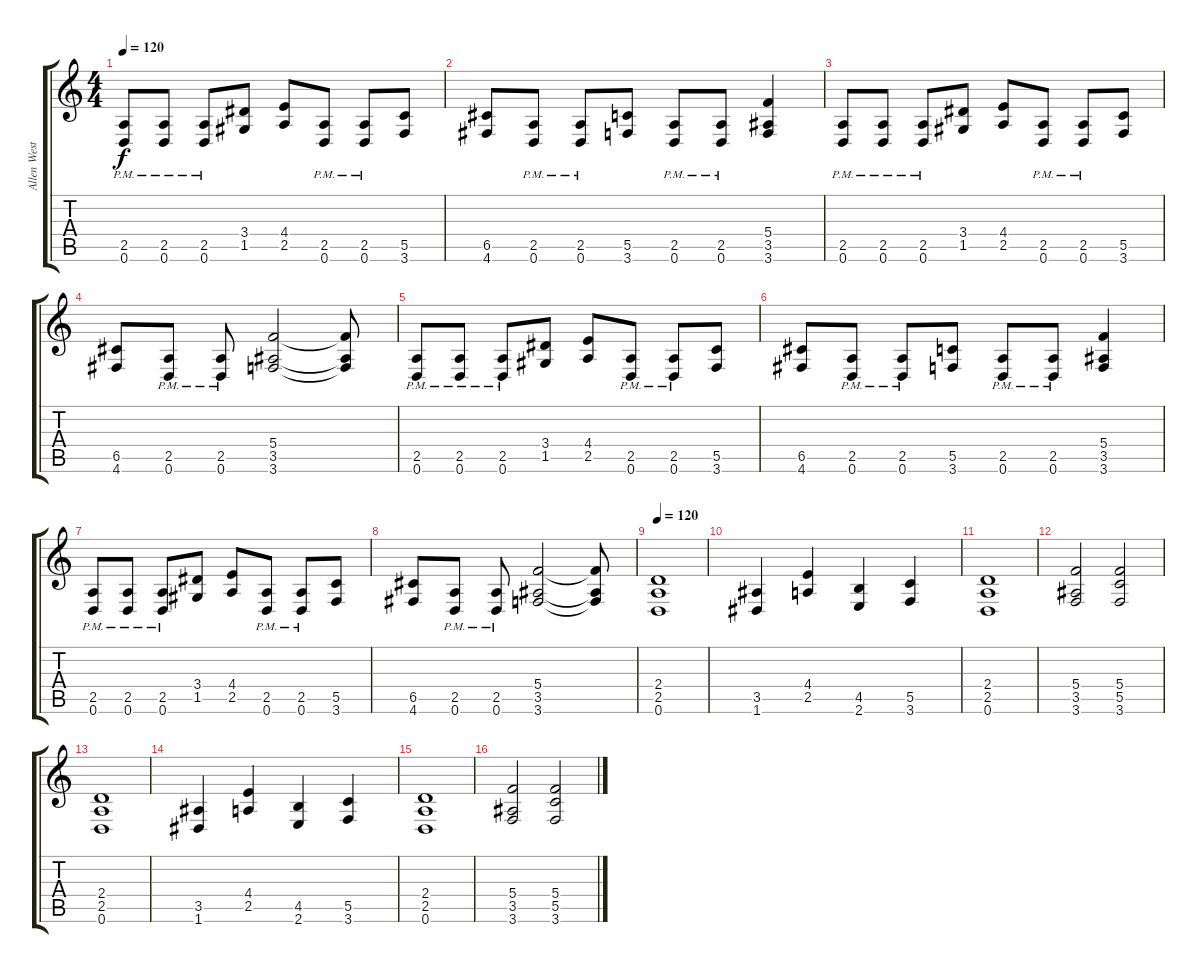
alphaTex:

\track ("Allen West (Rhythm)" "Allen West") {instrument distortionguitar}
\staff {score tabs}
\tuning (D4 A3 F3 C3 G2 D2) {hide}
\ts (4 4)
\tempo 120
\clef g2
\ks c
(2.5{pm} 0.6).8{dy f} (2.5{pm} 0.6).8 (2.5{pm} 0.6).8 (3.4 1.5).8 (4.4 2.5).8 (2.5{pm} 0.6).8 (2.5{pm} 0.6).8 (5.5 3.6).8 |
(6.5 4.6).8 (2.5{pm} 0.6).8 (2.5{pm} 0.6).8 (5.5 3.6).8 (2.5{pm} 0.6).8 (2.5{pm} 0.6).8 (5.4 3.5 3.6).4 |
(2.5{pm} 0.6).8 (2.5{pm} 0.6).8 (2.5{pm} 0.6).8 (3.4 1.5).8 (4.4 2.5).8 (2.5{pm} 0.6).8 (2.5{pm} 0.6).8 (5.5 3.6).8 |
(6.5 4.6).8 (2.5{pm} 0.6).8 (2.5{pm} 0.6).8 (5.4 3.5 3.6).2 (5.4{t} 3.5{t} 3.6{t}).8 |
(2.5{pm} 0.6).8 (2.5{pm} 0.6).8 (2.5{pm} 0.6).8 (3.4 1.5).8 (4.4 2.5).8 (2.5{pm} 0.6).8 (2.5{pm} 0.6).8 (5.5 3.6).8 |
(6.5 4.6).8 (2.5{pm} 0.6).8 (2.5{pm} 0.6).8 (5.5 3.6).8 (2.5{pm} 0.6).8 (2.5{pm} 0.6).8 (5.4 3.5 3.6).4 |
(2.5{pm} 0.6).8 (2.5{pm} 0.6).8 (2.5{pm} 0.6).8 (3.4 1.5).8 (4.4 2.5).8 (2.5{pm} 0.6).8 (2.5{pm} 0.6).8 (5.5 3.6).8 |
(6.5 4.6).8 (2.5{pm} 0.6).8 (2.5{pm} 0.6).8 (5.4 3.5 3.6).2 (5.4{t} 3.5{t} 3.6{t}).8 |
\tempo 120
(2.4 2.5 0.6).1 |
(3.5 1.6).4 (4.4 2.5).4 (4.5 2.6).4 (5.5 3.6).4 |
(2.4 2.5 0.6).1 |
(5.4 3.5 3.6).2 (5.4 5.5 3.6).2 |
(2.4 2.5 0.6).1 |
(3.5 1.6).4 (4.4 2.5).4 (4.5 2.6).4 (5.5 3.6).4 |
(2.4 2.5 0.6).1 |
(5.4 3.5 3.6).2 (5.4 5.5 3.6).2
